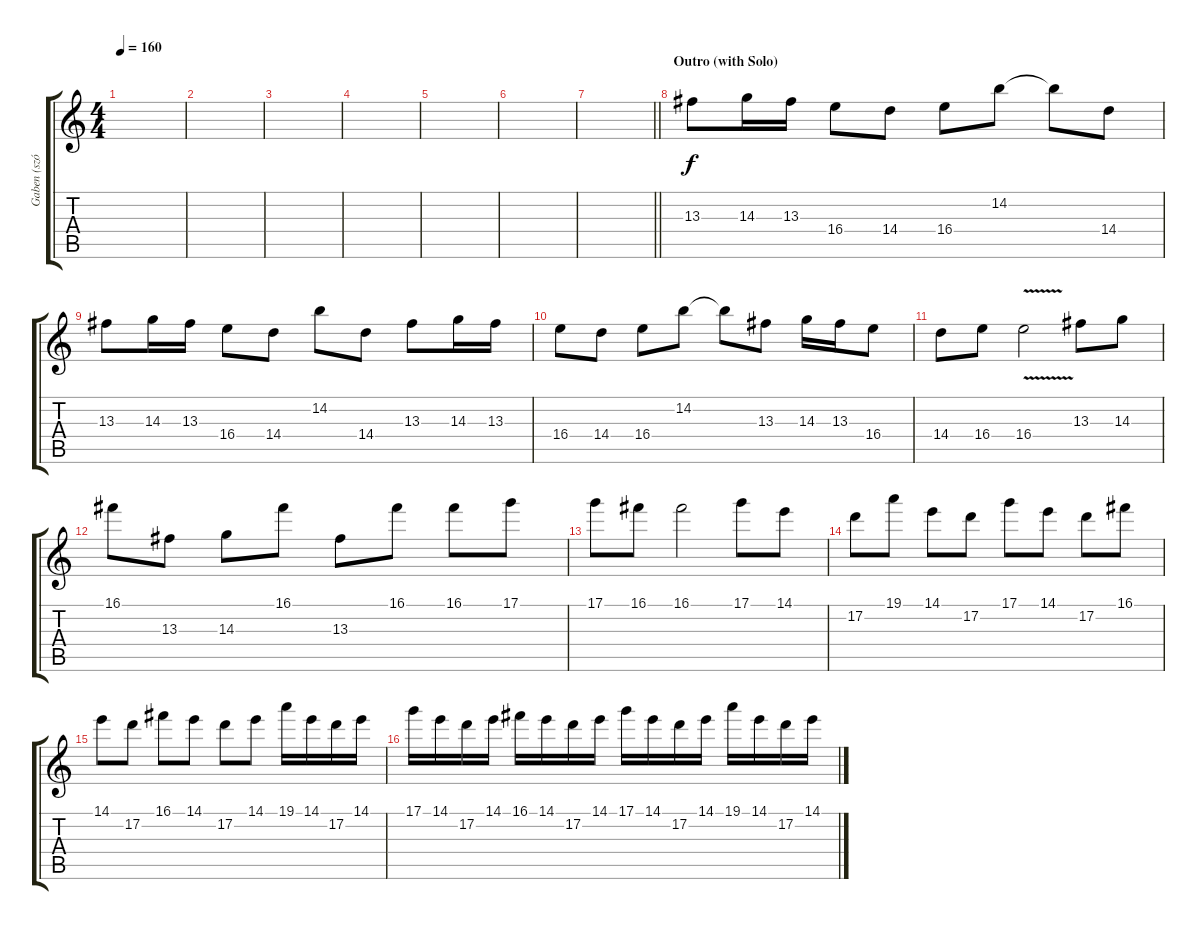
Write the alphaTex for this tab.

\track ("Gaben (szólóg.)" "Gaben (szó") {instrument overdrivenguitar}
\staff {score tabs}
\tuning (D4 A3 F3 C3 G2 C2) {hide}
\ts (4 4)
\tempo 160
\clef g2
\ks c
|
|
|
|
|
|
\barLineRight lightlight
|
\section ("" "Outro (with Solo)")
13.3.8 14.3.16 13.3.16 16.4.8 14.4.8 16.4.8 14.2.8 14.2{t}.8 14.4.8 |
13.3.8 14.3.16 13.3.16 16.4.8 14.4.8 14.2.8 14.4.8 13.3.8 14.3.16 13.3.16 |
16.4.8 14.4.8 16.4.8 14.2.8 14.2{t}.8 13.3.8 14.3.16 13.3.16 16.4.8 |
14.4.8 16.4.8 16.4{v}.2 13.3.8 14.3.8 |
16.1.8 13.3.8 14.3.8 16.1.8 13.3.8 16.1.8 16.1.8 17.1.8 |
17.1.8 16.1.8 16.1.2 17.1.8 14.1.8 |
17.2.8 19.1.8 14.1.8 17.2.8 17.1.8 14.1.8 17.2.8 16.1.8 |
14.1.8 17.2.8 16.1.8 14.1.8 17.2.8 14.1.8 19.1.16 14.1.16 17.2.16 14.1.16 |
17.1.16 14.1.16 17.2.16 14.1.16 16.1.16 14.1.16 17.2.16 14.1.16 17.1.16 14.1.16 17.2.16 14.1.16 19.1.16 14.1.16 17.2.16 14.1.16
